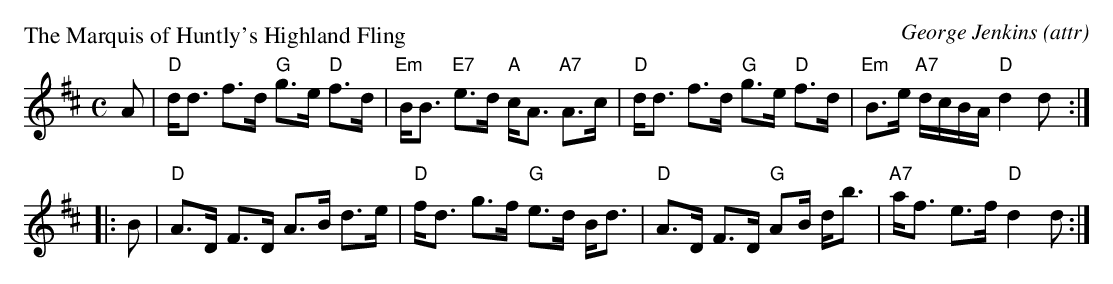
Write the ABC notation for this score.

X:1
P: The Marquis of Huntly's Highland Fling
C: George Jenkins (attr)
M: C
L: 1/16
K: D
A2 \
| "D"dd3 f3d "G"g3e "D"f3d | "Em"BB3 "E7"e3d  "A"cA3 "A7"A3c \
| "D"dd3 f3d "G"g3e "D"f3d | "Em"B3e "A7"dcBA "D"d4      d2 :|
|: B2 \
| "D"A3D F3D    A3B    d3e |  "D"fd3     g3f  "G"e3d     Bd3 \
| "D"A3D F3D "G"A2B    db3 | "A7"af3     e3f  "D"d4      d2 :|
